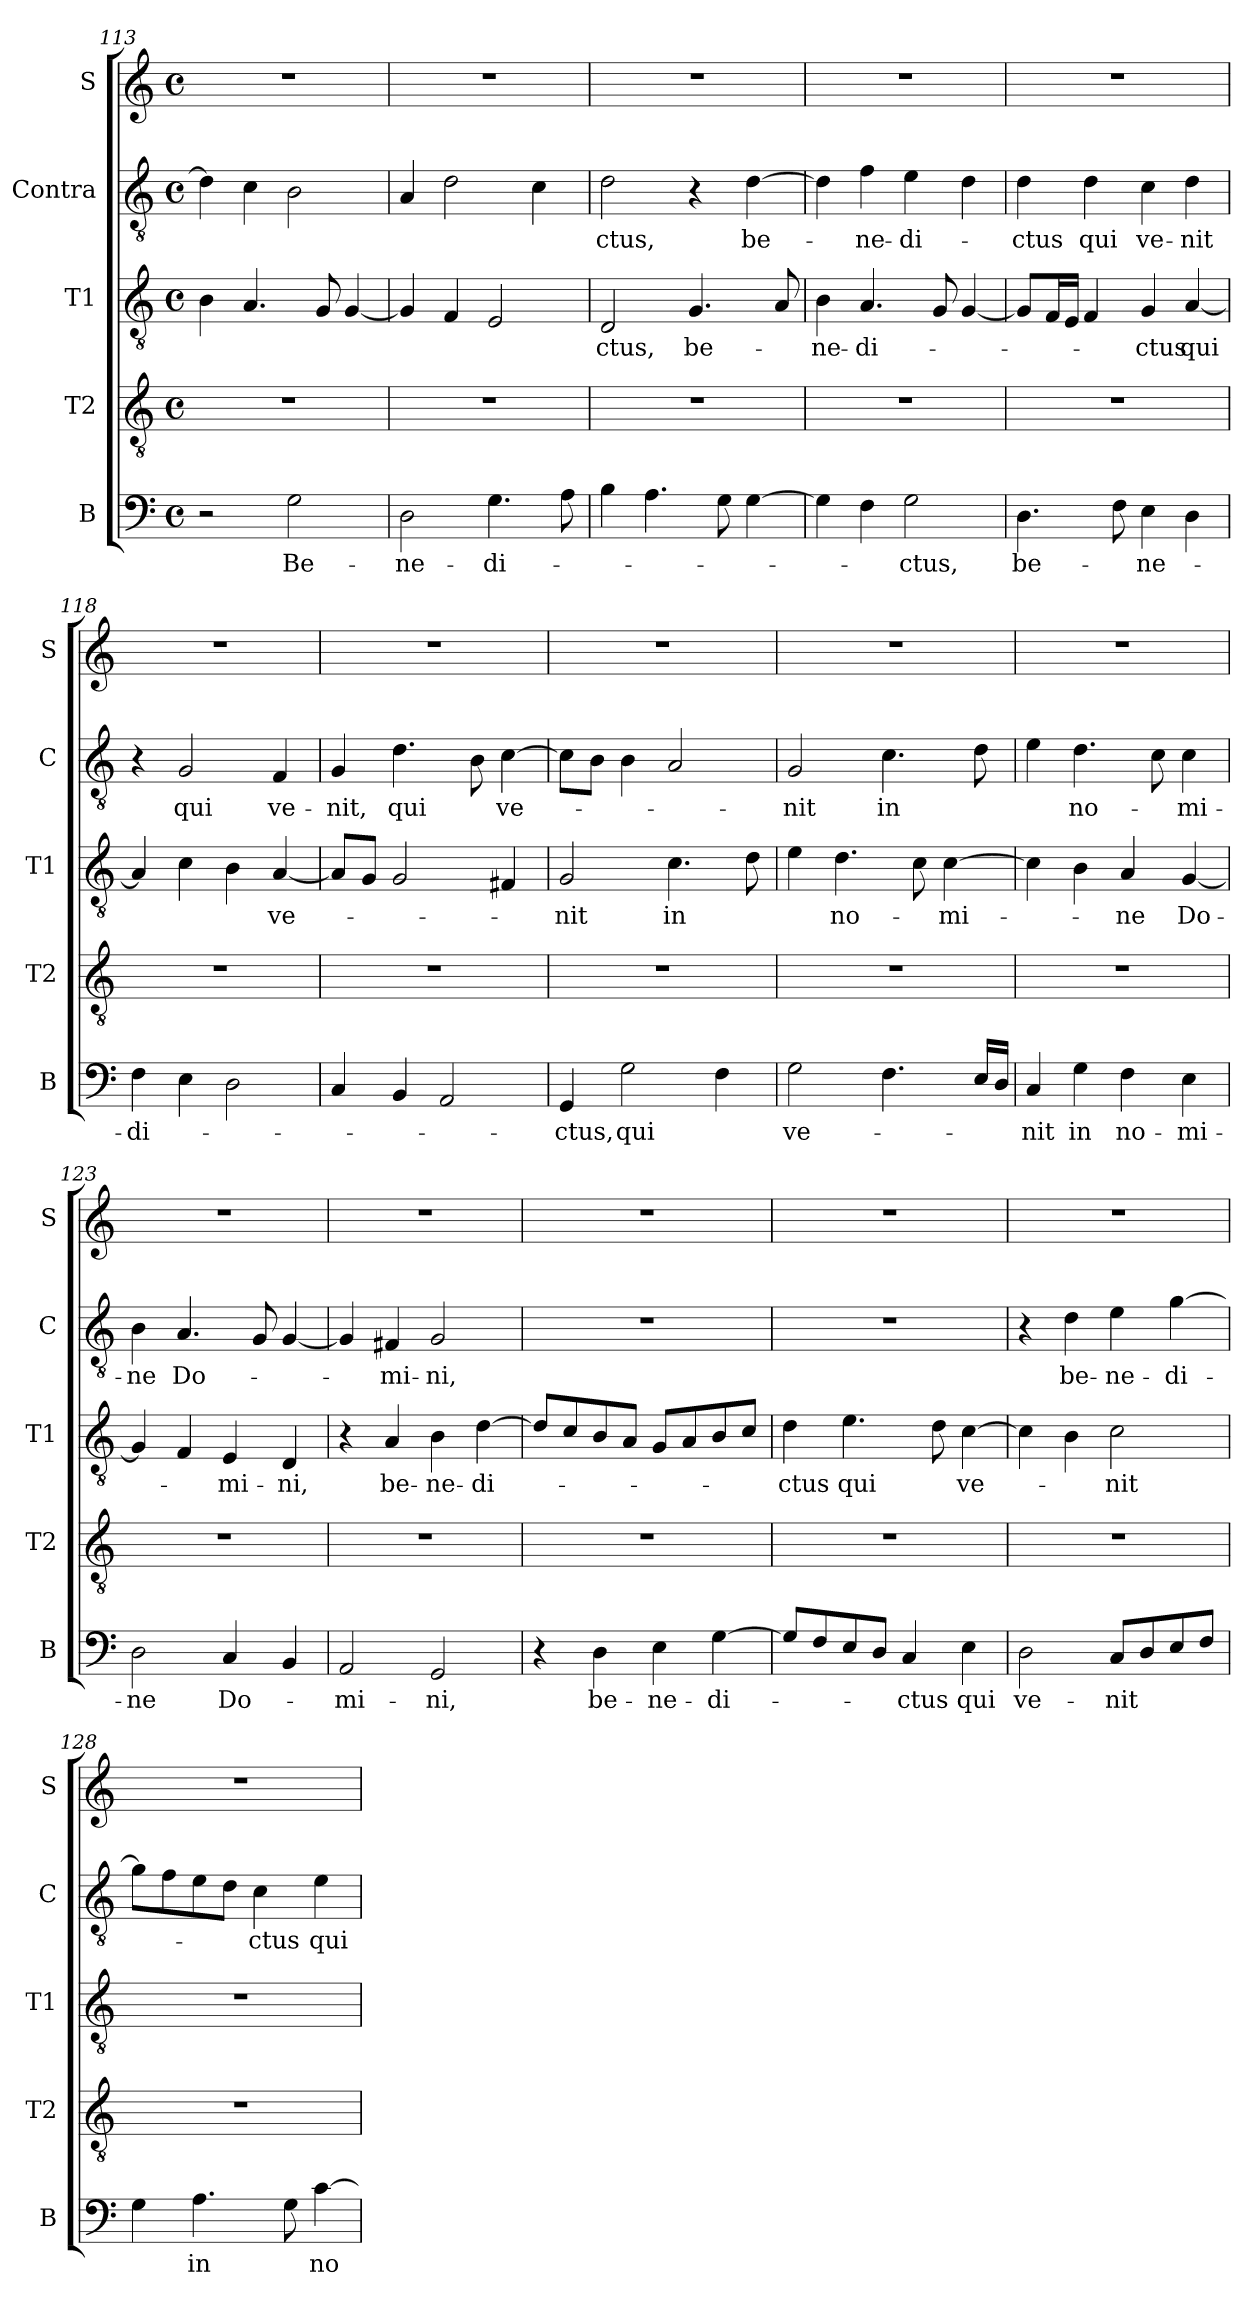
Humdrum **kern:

**kern	**text	**kern	**kern	**text	**kern	**text	**kern
*part5	*part5	*part4	*part3	*part3	*part2	*part2	*part1
*staff5	*staff5	*staff4	*staff3	*staff3	*staff2	*staff2	*staff1
*I"B	*	*I"T2	*I"T1	*	*I"Contra	*	*I"S
*I'B	*	*I'T2	*I'T1	*	*I'C	*	*I'S
*clefF4	*	*clefGv2	*clefGv2	*	*clefGv2	*	*clefG2
*k[]	*	*k[]	*k[]	*	*k[]	*	*k[]
*M4/4	*	*M4/4	*M4/4	*	*M4/4	*	*M4/4
*met(c)	*	*met(c)	*met(c)	*	*met(c)	*	*met(c)
=113	=113	=113	=113	=113	=113	=113	=113
2r	.	1r	4B\	.	4d\]	.	1r
.	.	.	4.A/	.	4c\	.	.
2G\	Be-	.	.	.	2B\	.	.
.	.	.	8G/	.	.	.	.
.	.	.	[4G/	.	.	.	.
=114	=114	=114	=114	=114	=114	=114	=114
2D\	-ne-	1r	4G/]	.	4A/	.	1r
.	.	.	4F/	.	2d\	.	.
4.G\	-di-	.	2E/	.	.	.	.
.	.	.	.	.	4c\	.	.
8A\	.	.	.	.	.	.	.
=115	=115	=115	=115	=115	=115	=115	=115
4B\	.	1r	2D/	-ctus,	2d\	-ctus,	1r
4.A\	.	.	.	.	.	.	.
.	.	.	4.G/	be-	4r	.	.
8G\	.	.	.	.	.	.	.
[4G\	.	.	.	.	[4d\	be-	.
.	.	.	8A/	.	.	.	.
=116	=116	=116	=116	=116	=116	=116	=116
4G\]	.	1r	4B\	-ne-	4d\]	.	1r
4F\	.	.	4.A/	-di-	4f\	ne-	.
2G\	-ctus,	.	.	.	4e\	-di-	.
.	.	.	8G/	.	.	.	.
.	.	.	[4G/	.	4d\	.	.
=117	=117	=117	=117	=117	=117	=117	=117
4.D\	be-	1r	8G/L]	.	4d\	-ctus	1r
.	.	.	16F/L	.	.	.	.
.	.	.	16E/JJ	.	.	.	.
.	.	.	4F/	.	4d\	qui	.
8F\	.	.	.	.	.	.	.
4E\	-ne-	.	4G/	-ctus	4c\	ve-	.
4D\	.	.	[4A/	qui	4d\	-nit	.
=118	=118	=118	=118	=118	=118	=118	=118
4F\	-di-	1r	4A/]	.	4r	.	1r
4E\	.	.	4c\	.	2G/	qui	.
2D\	.	.	4B\	.	.	.	.
.	.	.	[4A/	ve-	4F/	ve-	.
=119	=119	=119	=119	=119	=119	=119	=119
4C/	.	1r	8A/L]	.	4G/	-nit,	1r
.	.	.	8G/J	.	.	.	.
4BB/	.	.	2G/	.	4.d\	qui	.
2AA/	.	.	.	.	.	.	.
.	.	.	.	.	8B\	.	.
.	.	.	4F#X/	.	[4c\	ve-	.
=120	=120	=120	=120	=120	=120	=120	=120
4GG/	-ctus,	1r	2G/	-nit	8c\L]	.	1r
.	.	.	.	.	8B\J	.	.
2G\	qui	.	.	.	4B\	.	.
.	.	.	4.c\	in	2A/	.	.
4F\	.	.	.	.	.	.	.
.	.	.	8d\	.	.	.	.
=121	=121	=121	=121	=121	=121	=121	=121
2G\	ve-	1r	4e\	.	2G/	-nit	1r
.	.	.	4.d\	no-	.	.	.
4.F\	.	.	.	.	4.c\	in	.
.	.	.	8c\	.	.	.	.
.	.	.	[4c\	-mi-	.	.	.
16E/LL	.	.	.	.	8d\	.	.
16D/JJ	.	.	.	.	.	.	.
=122	=122	=122	=122	=122	=122	=122	=122
4C/	-nit	1r	4c\]	.	4e\	.	1r
4G\	in	.	4B\	.	4.d\	no-	.
4F\	no-	.	4A/	-ne	.	.	.
.	.	.	.	.	8c\	.	.
4E\	-mi-	.	[4G/	Do-	4c\	-mi-	.
=123	=123	=123	=123	=123	=123	=123	=123
2D\	-ne	1r	4G/]	.	4B\	-ne	1r
.	.	.	4F/	.	4.A/	Do-	.
4C/	Do-	.	4E/	mi-	.	.	.
.	.	.	.	.	8G/	.	.
4BB/	.	.	4D/	-ni,	[4G/	.	.
=124	=124	=124	=124	=124	=124	=124	=124
2AA/	-mi-	1r	4r	.	4G/]	.	1r
.	.	.	4A/	be-	4F#X/	-mi-	.
2GG/	-ni,	.	4B\	-ne-	2G/	-ni,	.
.	.	.	[4d\	-di-	.	.	.
=125	=125	=125	=125	=125	=125	=125	=125
4r	.	1r	8d/L]	.	1r	.	1r
.	.	.	8c/	.	.	.	.
4D\	be-	.	8B/	.	.	.	.
.	.	.	8A/J	.	.	.	.
4E\	-ne-	.	8G/L	.	.	.	.
.	.	.	8A/	.	.	.	.
[4G\	-di-	.	8B/	.	.	.	.
.	.	.	8c/J	.	.	.	.
=126	=126	=126	=126	=126	=126	=126	=126
8G/L]	.	1r	4d\	-ctus	1r	.	1r
8F/	.	.	.	.	.	.	.
8E/	.	.	4.e\	qui	.	.	.
8D/J	.	.	.	.	.	.	.
4C/	-ctus	.	.	.	.	.	.
.	.	.	8d\	.	.	.	.
4E\	qui	.	[4c\	ve-	.	.	.
=127	=127	=127	=127	=127	=127	=127	=127
2D\	ve-	1r	4c\]	.	4r	.	1r
.	.	.	4B\	.	4d\	be-	.
8C/L	-nit	.	2c\	-nit	4e\	-ne-	.
8D/	.	.	.	.	.	.	.
8E/	.	.	.	.	[4g\	-di-	.
8F/J	.	.	.	.	.	.	.
=128	=128	=128	=128	=128	=128	=128	=128
4G\	.	1r	1r	.	8g\L]	.	1r
.	.	.	.	.	8f\	.	.
4.A\	in	.	.	.	8e\	.	.
.	.	.	.	.	8d\J	.	.
.	.	.	.	.	4c\	-ctus	.
8G\	.	.	.	.	.	.	.
[4c\	no-	.	.	.	4e\	qui	.
=	=	=	=	=	=	=	=
*-	*-	*-	*-	*-	*-	*-	*-
